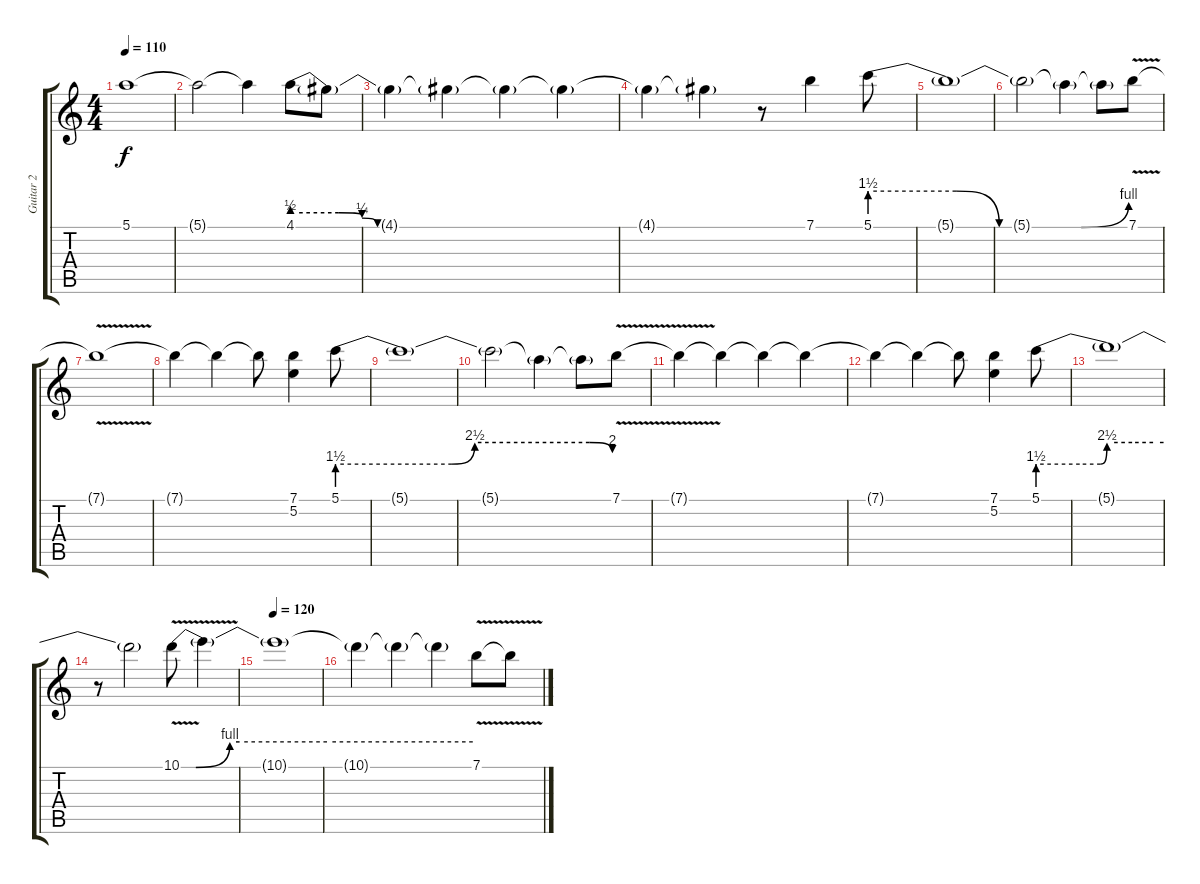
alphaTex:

\track ("Guitar 2" "Guitar 2") {instrument overdrivenguitar}
\staff {score tabs}
\tuning (E4 B3 G3 D3 A2 E2) {hide}
\ts (4 4)
\tempo 110
\clef g2
\ks c
5.1{t}.1{dy f} |
5.1{t}.2 5.1{t}.4 4.1{be (custom 0 2 6 2 9 1 11 0 40 0 60 0)}.8 4.1{t}.8 |
4.1{t}.4{volume 7} 4.1{t}.4{volume 6} 4.1{t}.4{volume 5} 4.1{t}.4{volume 4} |
4.1{t}.4{volume 3} 4.1{t}.4{volume 2} r.8 7.1.4{volume 9} 5.1{be (custom 0 6 20 6 30 0 35 0 45 0 49 0 60 4)}.8 |
5.1{t}.1 |
5.1{t}.2 5.1{t}.4 5.1{t}.8 7.1{v}.8 |
7.1{t}.1 |
7.1{t}.4 7.1{t}.4 7.1{t}.8 (7.1 5.2).4 5.1{be (custom 0 6 25 6 30 10 55 10 60 8)}.8 |
5.1{t}.1 |
5.1{t}.2 5.1{t}.4 5.1{t}.8 7.1{v}.8 |
7.1{t}.4 7.1{t}.4 7.1{t}.4 7.1{t}.4 |
7.1{t}.4 7.1{t}.4 7.1{t}.8 (7.1 5.2).4 5.1{be (custom 0 6 20 6 30 6 33 10 45 10 55 10 60 10)}.8 |
5.1{t}.1 |
r.8 5.1{t}.2 10.1{be (custom 0 0 3 0 10 4 12 4 30 4 60 4) v}.8 10.1{t}.4 |
\tempo 120
10.1{t}.1 |
10.1{t}.4 10.1{t}.4 10.1{t}.4 7.1{v}.8 7.1{t}.8
